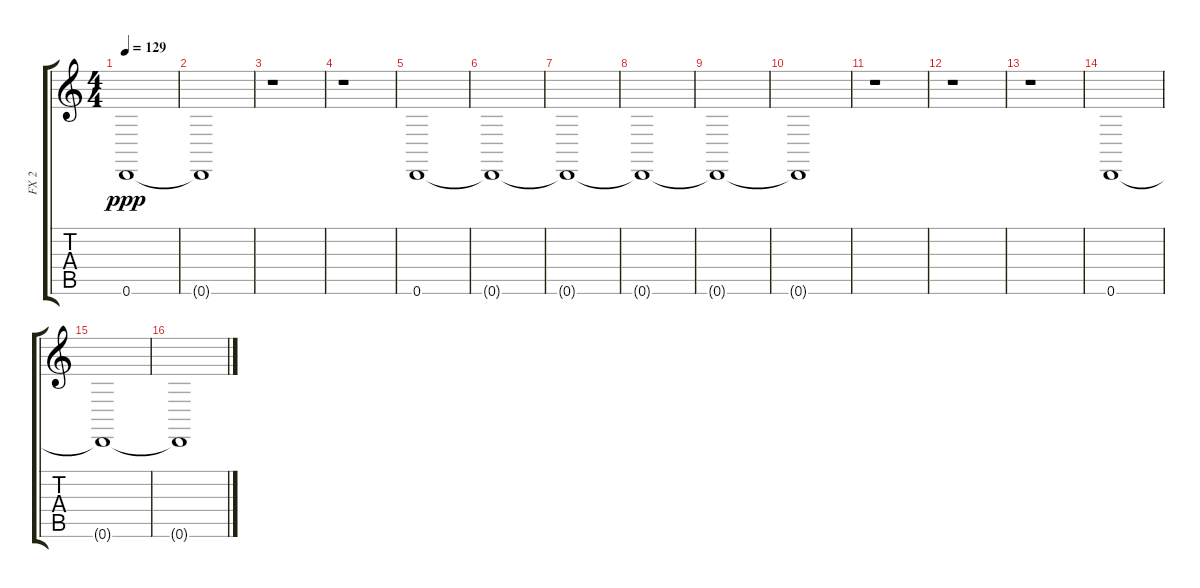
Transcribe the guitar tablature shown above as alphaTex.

\track ("FX 2" "FX 2") {instrument stringensemble1}
\staff {score tabs}
\tuning (E4 B3 G3 D3 A2 D2) {hide}
\ts (4 4)
\tempo 129
\clef g2
\ks c
0.6{t}.1{dy ppp} |
0.6{t}.1 |
r.1 |
r.1 |
0.6.1 |
0.6{t}.1 |
0.6{t}.1 |
0.6{t}.1 |
0.6{t}.1 |
0.6{t}.1 |
r.1 |
r.1 |
r.1 |
0.6.1 |
0.6{t}.1 |
0.6{t}.1
